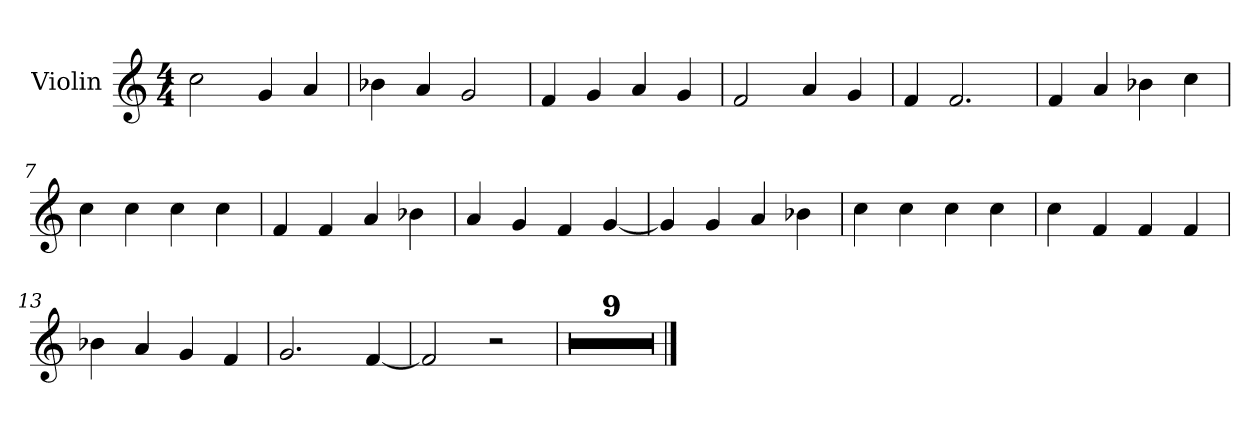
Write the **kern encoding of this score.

**kern
*part1
*staff1
*I"Violin
*I'Vln
*clefG2
*k[]
*C:
*M4/4
=1
2cc\
4g/
4a/
=2
4b-X\
4a/
2g/
=3
4f/
4g/
4a/
4g/
=4
2f/
4a/
4g/
!!LO:LB:g=z
=5
4f/
2.f/
=6
4f/
4a/
4b-X\
4cc\
=7
4cc\
4cc\
4cc\
4cc\
=8
4f/
4f/
4a/
4b-X\
!!LO:LB:g=z
=9
4a/
4g/
4f/
[4g/
=10
4g/]
4g/
4a/
4b-X\
=11
4cc\
4cc\
4cc\
4cc\
=12
4cc\
4f/
4f/
4f/
!!LO:LB:g=z
=13
4b-X\
4a/
4g/
4f/
=14
2.g/
[4f/
=15
2f/]
2r
=16
1r
!!LO:LB:g=z
=17
1r
=18
1r
=19
1r
=20
1r
!!LO:LB:g=z
=21
1r
=22
1r
=23
1r
=24
1r
==
*-
